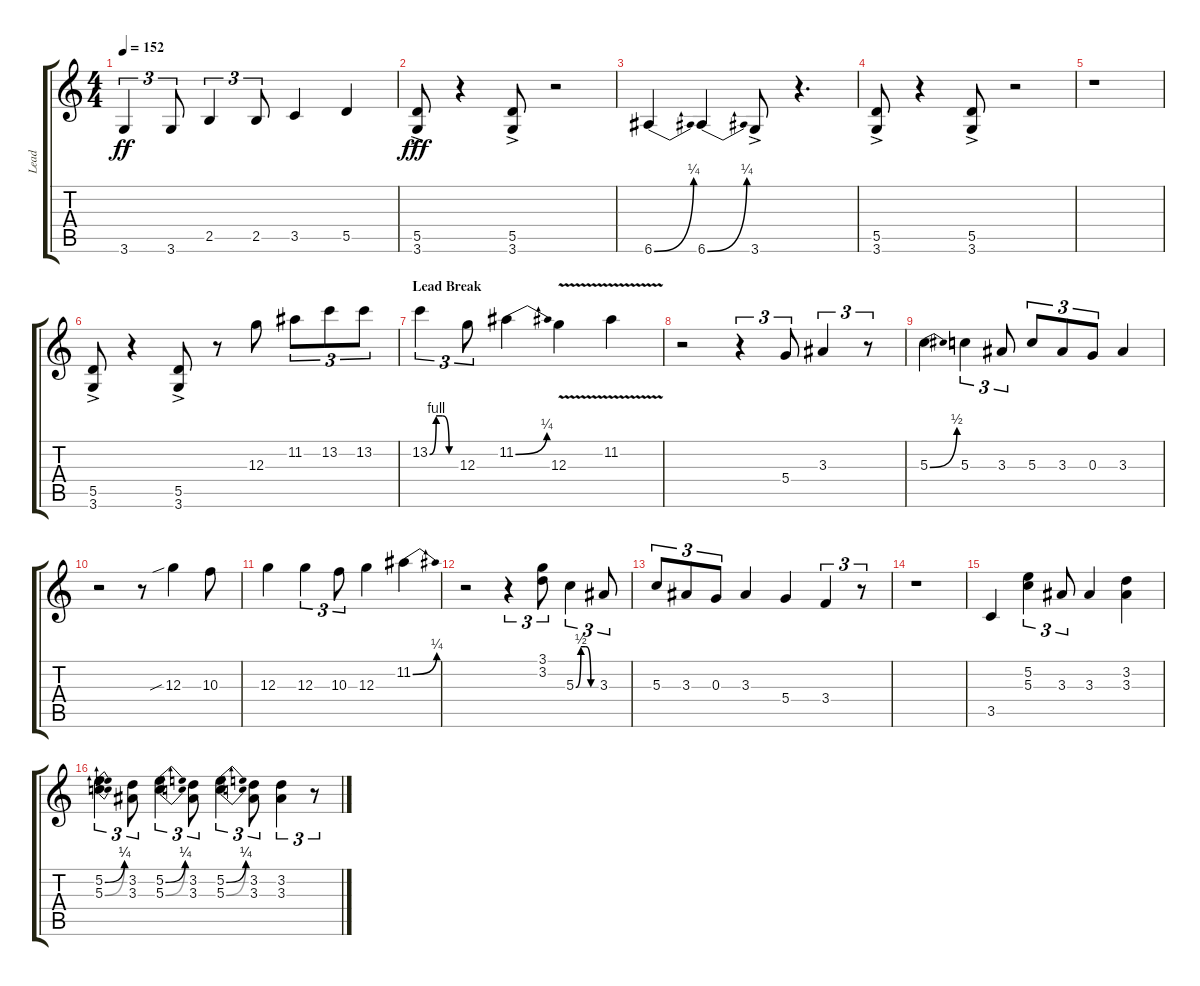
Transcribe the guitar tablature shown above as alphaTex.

\track ("Lead" "Lead") {instrument overdrivenguitar}
\staff {score tabs}
\tuning (E4 B3 G3 D3 A2 E2) {hide}
\ts (4 4)
\tempo 152
\clef g2
\ks c
3.6.4{tu (3 2) dy ff} 3.6.8{tu (3 2)} 2.5.4{tu (3 2)} 2.5.8{tu (3 2)} 3.5.4 5.5.4 |
(5.5{ac} 3.6{ac}).8{dy fff} r.4 (5.5{ac} 3.6{ac}).8 r.2 |
6.6{be (bend 0 0 60 1)}.4 6.6{be (bend 0 0 60 1)}.4 3.6{ac}.8 r.4{d} |
(5.5{ac} 3.6{ac}).8 r.4 (5.5{ac} 3.6{ac}).8 r.2 |
r.1 |
(5.5{ac} 3.6{ac}).8 r.4 (5.5{ac} 3.6{ac}).8 r.8 12.3.8{volume 16} 11.2.8{tu (3 2)} 13.2.8{tu (3 2)} 13.2.8{tu (3 2)} |
\section ("" "Lead Break")
13.2{be (custom 0 0 15 4 30 4 45 0 60 0)}.4{tu (3 2)} 12.3.8{tu (3 2)} 11.2{be (bend 0 0 60 1)}.4 12.3{v}.4 11.2{v}.4 |
r.2 r.4{tu (3 2)} 5.4.8{tu (3 2)} 3.3.4{tu (3 2)} r.8{tu (3 2)} |
5.3{be (bend 0 0 60 2)}.4 5.3.4{tu (3 2)} 3.3.8{tu (3 2)} 5.3.8{tu (3 2)} 3.3.8{tu (3 2)} 0.3.8{tu (3 2)} 3.3.4 |
r.2 r.8 12.3{sib}.4 10.3.8 |
12.3.4 12.3.4{tu (3 2)} 10.3.8{tu (3 2)} 12.3.4 11.2{be (bend 0 0 60 1)}.4 |
r.2 r.4{tu (3 2)} (3.1 3.2).8{tu (3 2)} 5.3{be (custom 0 0 15 2 30 2 45 0 60 0)}.4{tu (3 2)} 3.3.8{tu (3 2)} |
5.3.8{tu (3 2)} 3.3.8{tu (3 2)} 0.3.8{tu (3 2)} 3.3.4 5.4.4 3.4.4{tu (3 2)} r.8{tu (3 2)} |
r.1 |
3.5.4 (5.2 5.3).4{tu (3 2)} 3.3.8{tu (3 2)} 3.3.4 (3.2 3.3).4 |
(5.2{be (bend 0 0 60 1)} 5.3{be (bend 0 0 60 1)}).4{tu (3 2)} (3.2 3.3).8{tu (3 2)} (5.2{be (bend 0 0 60 1)} 5.3{be (bend 0 0 60 1)}).4{tu (3 2)} (3.2 3.3).8{tu (3 2)} (5.2{be (bend 0 0 60 1)} 5.3{be (bend 0 0 60 1)}).4{tu (3 2)} (3.2 3.3).8{tu (3 2)} (3.2 3.3).4{tu (3 2)} r.8{tu (3 2)}
